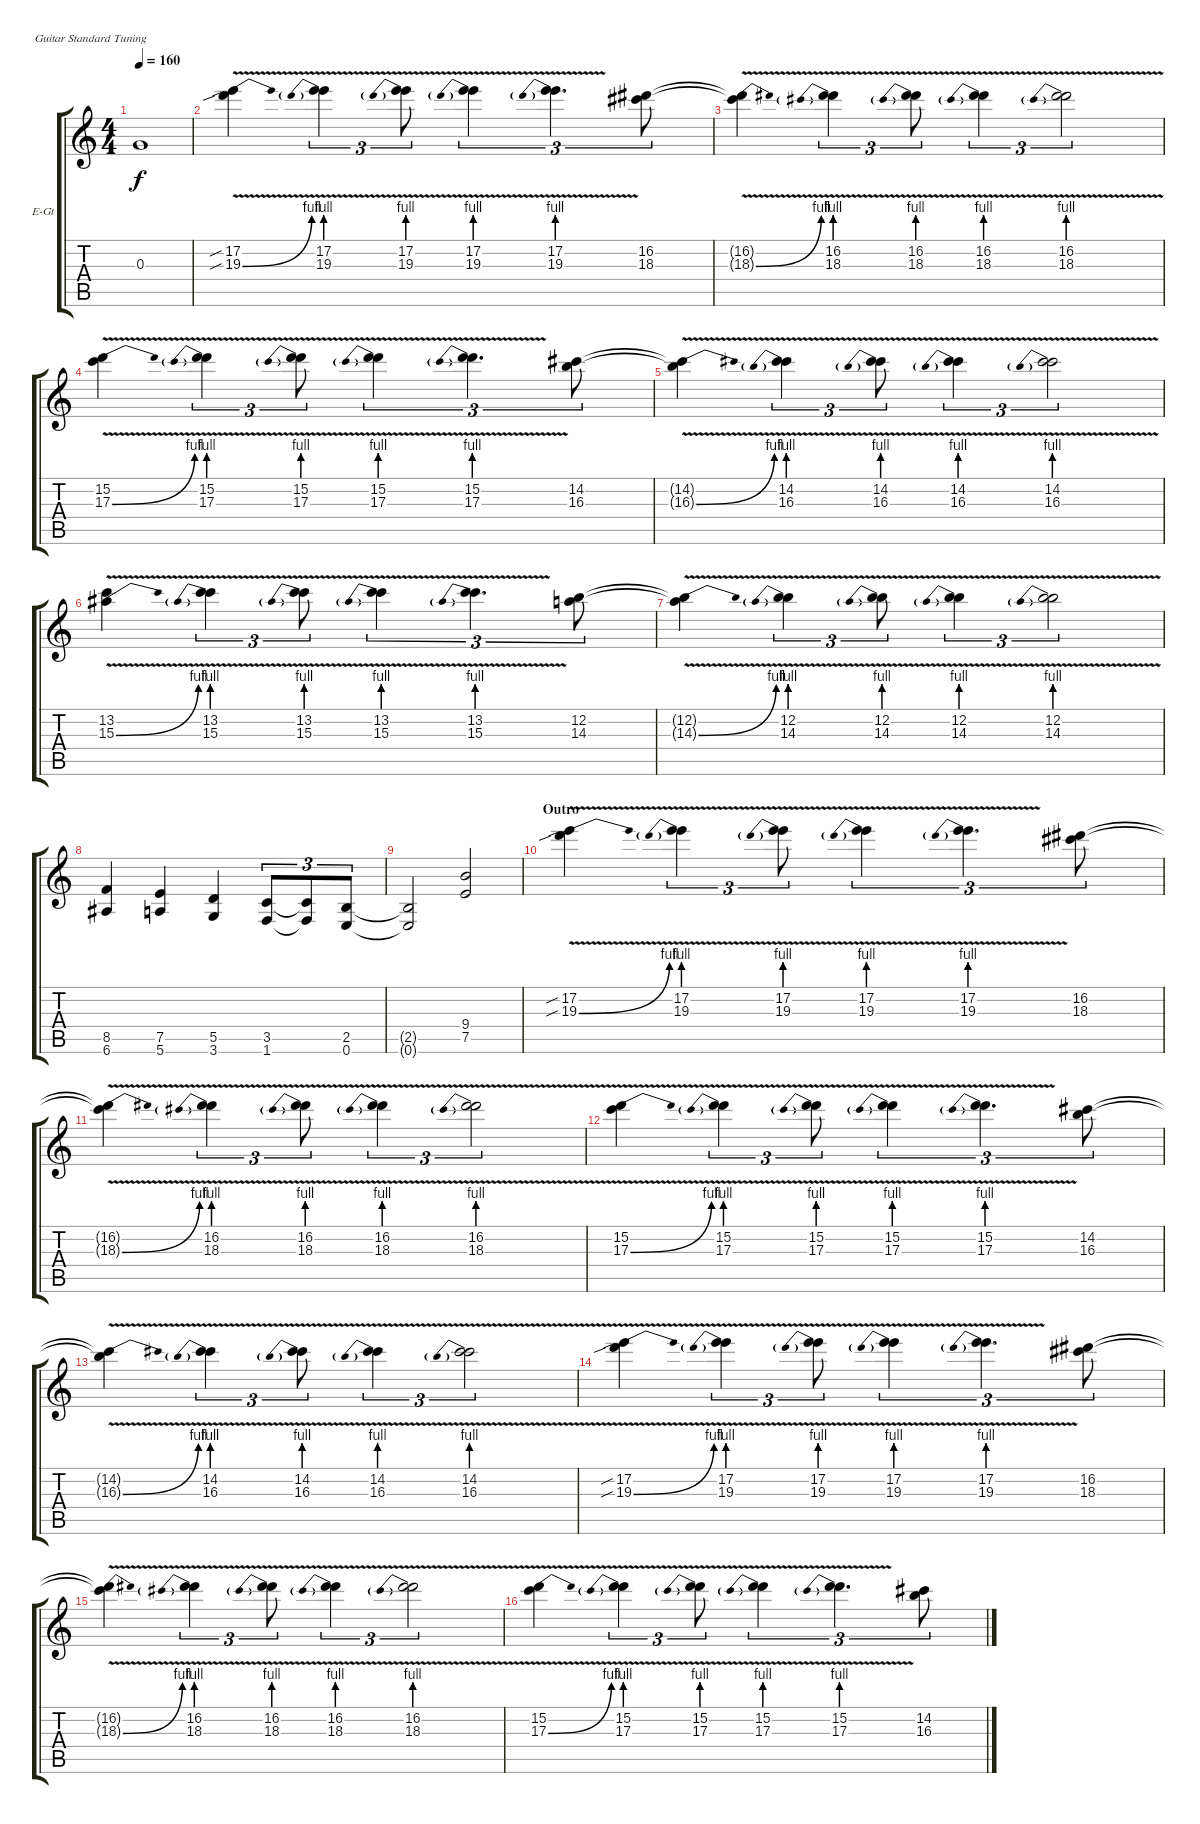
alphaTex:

\bracketExtendMode groupsimilarinstruments
\firstSystemTrackNameOrientation horizontal
\otherSystemsTrackNameOrientation horizontal
\track ("Lead 1" "E-Gt") {instrument distortionguitar}
\staff {score tabs}
\tuning (E4 B3 G3 D3 A2 E2)
\ts (4 4)
\tempo 160
\clef g2
\ks c
0.3{t}.1{dy f} |
(19.3{be (bend 0 0 15 4) v sib} 17.2{v sib}).4 (19.3{be (prebend 0 4 60 4) v} 17.2{v}).4{tu (3 2)} (19.3{be (prebend 0 4 60 4) v} 17.2{v}).8{tu (3 2)} (19.3{be (prebend 0 4 60 4) v} 17.2{v}).4{tu (3 2)} (19.3{be (prebend 0 4 60 4) v} 17.2{v}).4{d tu (3 2)} (18.3 16.2).8{tu (3 2)} |
(18.3{be (bend 0 0 15 4) v t} 16.2{v t}).4 (18.3{be (prebend 0 4 60 4) v} 16.2{v}).4{tu (3 2)} (18.3{be (prebend 0 4 60 4) v} 16.2{v}).8{tu (3 2)} (18.3{be (prebend 0 4 60 4) v} 16.2{v}).4{tu (3 2)} (18.3{be (prebend 0 4 60 4) v} 16.2{v}).2{tu (3 2)} |
(17.3{be (bend 0 0 15 4) v} 15.2{v}).4 (17.3{be (prebend 0 4 60 4) v} 15.2{v}).4{tu (3 2)} (17.3{be (prebend 0 4 60 4) v} 15.2{v}).8{tu (3 2)} (17.3{be (prebend 0 4 60 4) v} 15.2{v}).4{tu (3 2)} (17.3{be (prebend 0 4 60 4) v} 15.2{v}).4{d tu (3 2)} (16.3 14.2).8{tu (3 2)} |
(16.3{be (bend 0 0 15 4) v t} 14.2{v t}).4 (16.3{be (prebend 0 4 60 4) v} 14.2{v}).4{tu (3 2)} (16.3{be (prebend 0 4 60 4) v} 14.2{v}).8{tu (3 2)} (16.3{be (prebend 0 4 60 4) v} 14.2{v}).4{tu (3 2)} (16.3{be (prebend 0 4 60 4) v} 14.2{v}).2{tu (3 2)} |
(15.3{be (bend 0 0 15 4) v} 13.2{v}).4 (15.3{be (prebend 0 4 60 4) v} 13.2{v}).4{tu (3 2)} (15.3{be (prebend 0 4 60 4) v} 13.2{v}).8{tu (3 2)} (15.3{be (prebend 0 4 60 4) v} 13.2{v}).4{tu (3 2)} (15.3{be (prebend 0 4 60 4) v} 13.2{v}).4{d tu (3 2)} (14.3 12.2).8{tu (3 2)} |
(14.3{be (bend 0 0 15 4) v t} 12.2{v t}).4 (14.3{be (prebend 0 4 60 4) v} 12.2{v}).4{tu (3 2)} (14.3{be (prebend 0 4 60 4) v} 12.2{v}).8{tu (3 2)} (14.3{be (prebend 0 4 60 4) v} 12.2{v}).4{tu (3 2)} (14.3{be (prebend 0 4 60 4) v} 12.2{v}).2{tu (3 2)} |
(8.5 6.6).4 (7.5 5.6).4 (5.5 3.6).4 (3.5 1.6).8{tu (3 2)} (3.5{t} 1.6{t}).8{tu (3 2)} (2.5 0.6).8{tu (3 2)} |
(2.5{t} 0.6{t}).2 (9.4 7.5).2 |
\section ("" "Outro")
(19.3{be (bend 0 0 15 4) v sib} 17.2{v sib}).4 (19.3{be (prebend 0 4 60 4) v} 17.2{v}).4{tu (3 2)} (19.3{be (prebend 0 4 60 4) v} 17.2{v}).8{tu (3 2)} (19.3{be (prebend 0 4 60 4) v} 17.2{v}).4{tu (3 2)} (19.3{be (prebend 0 4 60 4) v} 17.2{v}).4{d tu (3 2)} (18.3 16.2).8{tu (3 2)} |
(18.3{be (bend 0 0 15 4) v t} 16.2{v t}).4 (18.3{be (prebend 0 4 60 4) v} 16.2{v}).4{tu (3 2)} (18.3{be (prebend 0 4 60 4) v} 16.2{v}).8{tu (3 2)} (18.3{be (prebend 0 4 60 4) v} 16.2{v}).4{tu (3 2)} (18.3{be (prebend 0 4 60 4) v} 16.2{v}).2{tu (3 2)} |
(17.3{be (bend 0 0 15 4) v} 15.2{v}).4 (17.3{be (prebend 0 4 60 4) v} 15.2{v}).4{tu (3 2)} (17.3{be (prebend 0 4 60 4) v} 15.2{v}).8{tu (3 2)} (17.3{be (prebend 0 4 60 4) v} 15.2{v}).4{tu (3 2)} (17.3{be (prebend 0 4 60 4) v} 15.2{v}).4{d tu (3 2)} (16.3 14.2).8{tu (3 2)} |
(16.3{be (bend 0 0 15 4) v t} 14.2{v t}).4 (16.3{be (prebend 0 4 60 4) v} 14.2{v}).4{tu (3 2)} (16.3{be (prebend 0 4 60 4) v} 14.2{v}).8{tu (3 2)} (16.3{be (prebend 0 4 60 4) v} 14.2{v}).4{tu (3 2)} (16.3{be (prebend 0 4 60 4) v} 14.2{v}).2{tu (3 2)} |
(19.3{be (bend 0 0 15 4) v sib} 17.2{v sib}).4 (19.3{be (prebend 0 4 60 4) v} 17.2{v}).4{tu (3 2)} (19.3{be (prebend 0 4 60 4) v} 17.2{v}).8{tu (3 2)} (19.3{be (prebend 0 4 60 4) v} 17.2{v}).4{tu (3 2)} (19.3{be (prebend 0 4 60 4) v} 17.2{v}).4{d tu (3 2)} (18.3 16.2).8{tu (3 2)} |
(18.3{be (bend 0 0 15 4) v t} 16.2{v t}).4 (18.3{be (prebend 0 4 60 4) v} 16.2{v}).4{tu (3 2)} (18.3{be (prebend 0 4 60 4) v} 16.2{v}).8{tu (3 2)} (18.3{be (prebend 0 4 60 4) v} 16.2{v}).4{tu (3 2)} (18.3{be (prebend 0 4 60 4) v} 16.2{v}).2{tu (3 2)} |
(17.3{be (bend 0 0 15 4) v} 15.2{v}).4 (17.3{be (prebend 0 4 60 4) v} 15.2{v}).4{tu (3 2)} (17.3{be (prebend 0 4 60 4) v} 15.2{v}).8{tu (3 2)} (17.3{be (prebend 0 4 60 4) v} 15.2{v}).4{tu (3 2)} (17.3{be (prebend 0 4 60 4) v} 15.2{v}).4{d tu (3 2)} (16.3 14.2).8{tu (3 2)}
